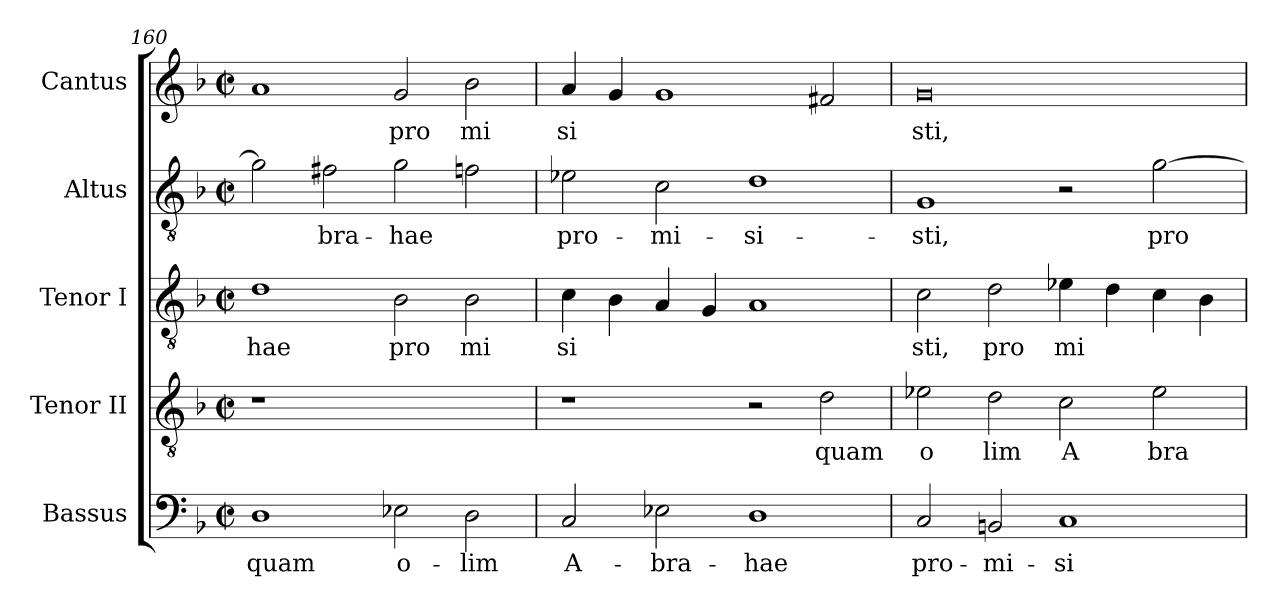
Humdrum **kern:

**kern	**text	**kern	**text	**kern	**text	**kern	**text	**kern	**text
*part5	*part5	*part4	*part4	*part3	*part3	*part2	*part2	*part1	*part1
*staff5	*staff5	*staff4	*staff4	*staff3	*staff3	*staff2	*staff2	*staff1	*staff1
*I"Bassus	*	*I"Tenor II	*	*I"Tenor I	*	*I"Altus	*	*I"Cantus	*
*I'B	*	*I'T II	*	*I'T I	*	*I'A	*	*I'C	*
!!LO:PB:g=z
*clefF4	*	*clefGv2	*	*clefGv2	*	*clefGv2	*	*clefG2	*
*k[b-]	*	*k[b-]	*	*k[b-]	*	*k[b-]	*	*k[b-]	*
*F:	*	*F:	*	*F:	*	*F:	*	*F:	*
*M2/2	*	*M2/2	*	*M2/2	*	*M2/2	*	*M2/2	*
*met(c|)	*	*met(c|)	*	*met(c|)	*	*met(c|)	*	*met(c|)	*
=160	=160	=160	=160	=160	=160	=160	=160	=160	=160
!	!LO:LY:b:cj	!	!	!	!LO:LY:b:cj	!	!LO:LY:b:cj	!	!LO:LY:b:cj
1D	quam	1r	.	1d	-hae	2g\]	.	1a	.
!	!	!	!	!	!	!	!LO:LY:b:cj	!	!
.	.	.	.	.	.	2f#\	bra-	.	.
!	!LO:LY:b:cj	!	!	!	!LO:LY:b:cj	!	!LO:LY:b:cj	!	!LO:LY:b:cj
2E-\	o-	1ryy	.	2B-\	pro	2g\	-hae	2g/	pro
!	!LO:LY:b:cj	!	!	!	!LO:LY:b:cj	!	!LO:LY:b:cj	!	!LO:LY:b:cj
2D\	-lim	.	.	2B-\	mi	2f\	.	2b-\	mi
=161	=161	=161	=161	=161	=161	=161	=161	=161	=161
!	!LO:LY:b:cj	!	!	!	!LO:LY:b:cj	!	!LO:LY:b:cj	!	!LO:LY:b:cj
2C/	A-	1r	.	4c\	si	2e-X\	pro-	4a/	si
!	!	!	!	!	!LO:LY:b:cj	!	!	!	!LO:LY:b:cj
.	.	.	.	4B-\	.	.	.	4g/	.
!	!LO:LY:b:cj	!	!	!	!LO:LY:b:cj	!	!LO:LY:b:cj	!	!LO:LY:b:cj
2E-\	-bra-	.	.	4A/	.	2c\	-mi-	1g	.
!	!	!	!	!	!LO:LY:b:cj	!	!	!	!
.	.	.	.	4G/	.	.	.	.	.
!	!LO:LY:b:cj	!	!	!	!LO:LY:b:cj	!	!LO:LY:b:cj	!	!
1D	-hae	2r	.	1A	.	1d	-si-	.	.
!	!	!	!LO:LY:b:cj	!	!	!	!	!	!LO:LY:b:cj
.	.	2d\	quam	.	.	.	.	2f#X/	.
=162	=162	=162	=162	=162	=162	=162	=162	=162	=162
!	!LO:LY:b:cj	!	!LO:LY:b:cj	!	!LO:LY:b:cj	!	!LO:LY:b:cj	!	!LO:LY:b:cj
2C/	pro-	2e-\	o	2c\	sti,	1G	-sti,	0g	sti,
!	!LO:LY:b:cj	!	!LO:LY:b:cj	!	!LO:LY:b:cj	!	!	!	!
2BBn/	-mi-	2d\	lim	2d\	pro	.	.	.	.
!	!LO:LY:b:cj	!	!LO:LY:b:cj	!	!LO:LY:b:cj	!	!	!	!
1C	-si-	2c\	A	4e-\	mi	2r	.	.	.
!	!	!	!	!	!LO:LY:b:cj	!	!	!	!
.	.	.	.	4d\	.	.	.	.	.
!	!	!	!LO:LY:b:cj	!	!LO:LY:b:cj	!	!LO:LY:b:cj	!	!
.	.	2e-\	bra	4c\	.	[>2g\	pro-	.	.
!	!	!	!	!	!LO:LY:b:cj	!	!	!	!
.	.	.	.	4B-\	.	.	.	.	.
=	=	=	=	=	=	=	=	=	=
*-	*-	*-	*-	*-	*-	*-	*-	*-	*-
